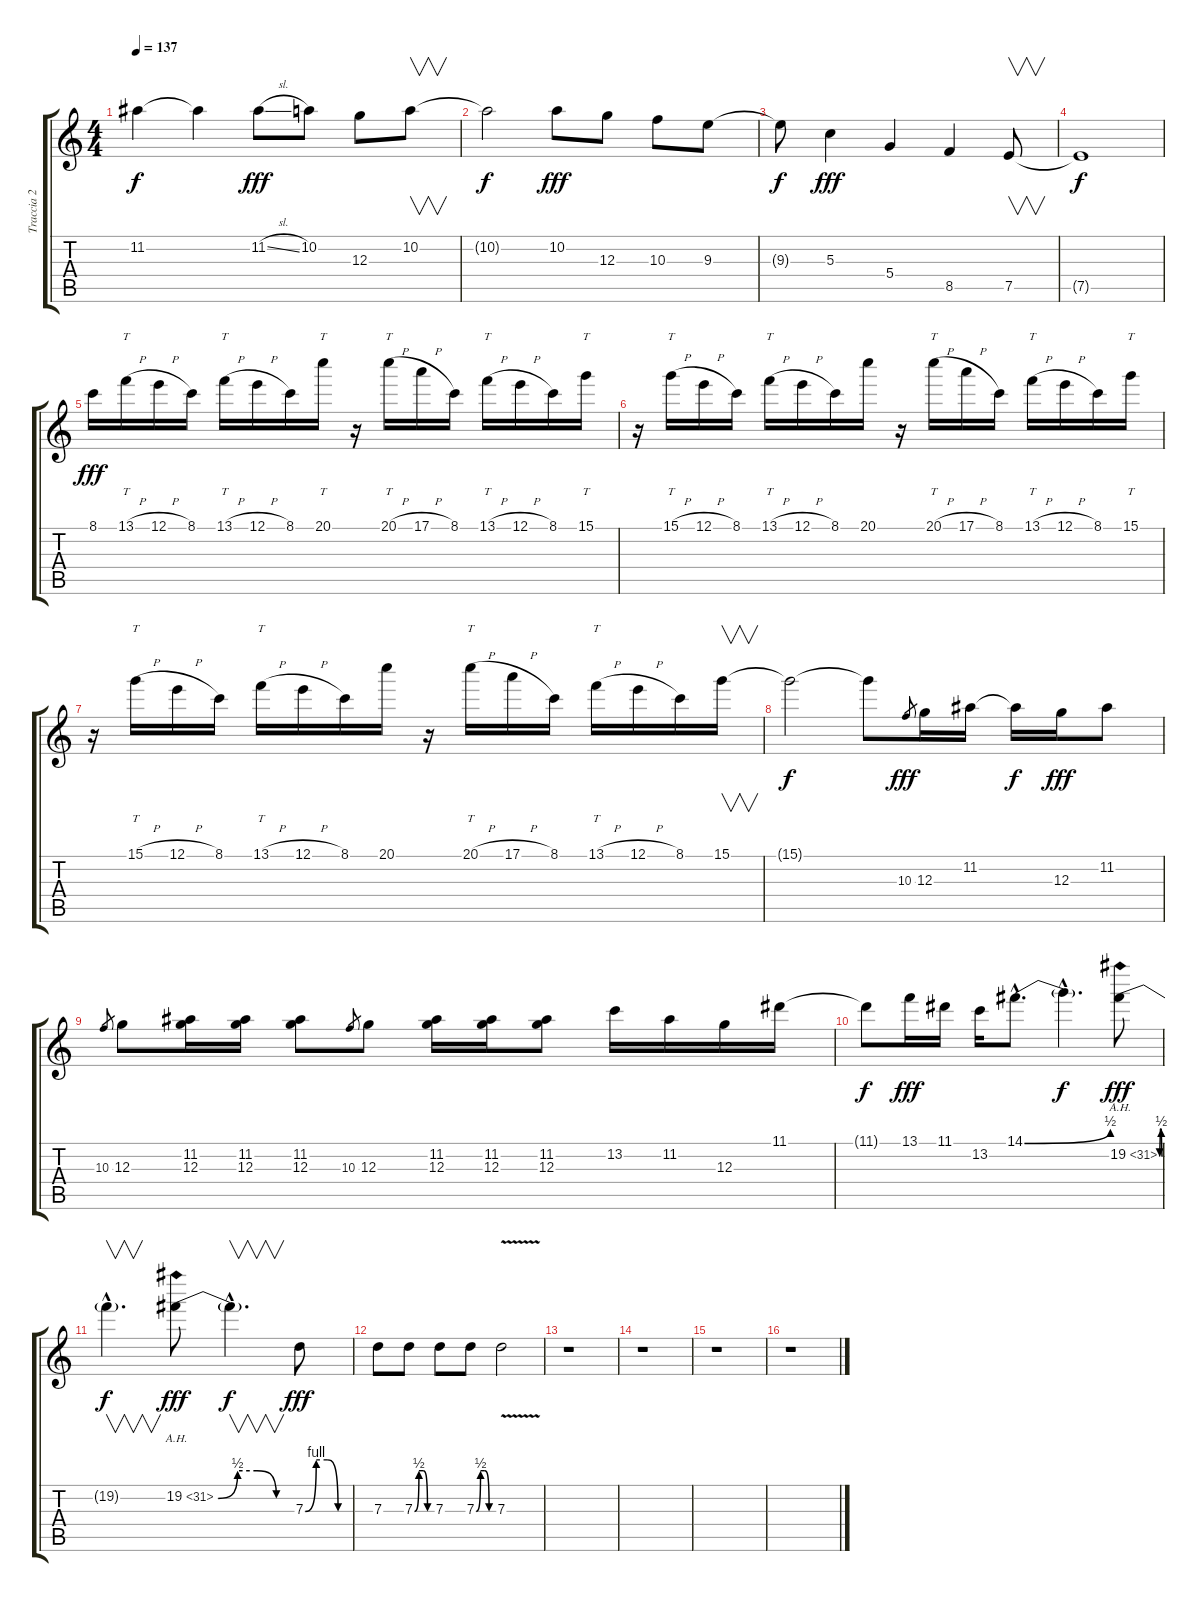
\track ("Traccia 2" "Traccia 2") {instrument overdrivenguitar}
\staff {score tabs}
\tuning (E4 B3 G3 D3 A2 E2) {hide}
\ts (4 4)
\tempo 137
\clef g2
\ks c
11.2{t}.4{dy f} 11.2{t}.4 11.2{sl}.8{dy fff} 10.2.8 12.3.8 10.2.8{v} |
10.2{t}.2{dy f} 10.2.8{dy fff} 12.3.8 10.3.8 9.3.8 |
9.3{t}.8{dy f} 5.3.4{dy fff} 5.4.4 8.5.4 7.5.8{v} |
7.5{t}.1{dy f} |
8.1.16{dy fff} 13.1{h}.16{tt} 12.1{h}.16 8.1.16 13.1{h}.16{tt} 12.1{h}.16 8.1.16 20.1.16{tt} r.16 20.1{h}.16{tt} 17.1{h}.16 8.1.16 13.1{h}.16{tt} 12.1{h}.16 8.1.16 15.1.16{tt} |
r.16 15.1{h}.16{tt} 12.1{h}.16 8.1.16 13.1{h}.16{tt} 12.1{h}.16 8.1.16 20.1.16 r.16 20.1{h}.16{tt} 17.1{h}.16 8.1.16 13.1{h}.16{tt} 12.1{h}.16 8.1.16 15.1.16{tt} |
r.16 15.1{h}.16{tt} 12.1{h}.16 8.1.16 13.1{h}.16{tt} 12.1{h}.16 8.1.16 20.1.16 r.16 20.1{h}.16{tt} 17.1{h}.16 8.1.16 13.1{h}.16{tt} 12.1{h}.16 8.1.16 15.1.16{v} |
15.1{t}.2{dy f} 15.1{t}.8 10.3.8{gr dy fff} 12.3.16 11.2.16 11.2{t}.16{dy f} 12.3.16{dy fff} 11.2.8 |
10.3.8{gr} 12.3.8 (11.2 12.3).16 (11.2 12.3).16 (11.2 12.3).8 10.3.8{gr} 12.3.8 (11.2 12.3).16 (11.2 12.3).16 (11.2 12.3).8 13.2.16 11.2.16 12.3.16 11.1.16 |
11.1{t}.8{dy f} 13.1.16{dy fff} 11.1.16 13.2.16 14.1{be (bend 0 0 60 2) hac}.8{d} 14.1{hac t}.4{d dy f} 19.2{be (custom 0 0 15 2 30 2 45 0 60 0) ah 12}.8{dy fff} |
19.2{hac t}.4{v d dy f} 19.2{be (custom 0 0 15 2 30 2 45 0 60 0) ah 12}.8{dy fff} 19.2{hac t}.4{v d dy f} 7.3{be (custom 0 0 15 4 30 4 45 0 60 0)}.8{dy fff} |
7.3.8 7.3{be (custom 0 0 15 2 30 2 45 0 60 0)}.8 7.3.8 7.3{be (custom 0 0 15 2 30 2 45 0 60 0)}.8 7.3{v}.2 |
r.1 |
r.1 |
r.1 |
r.1
